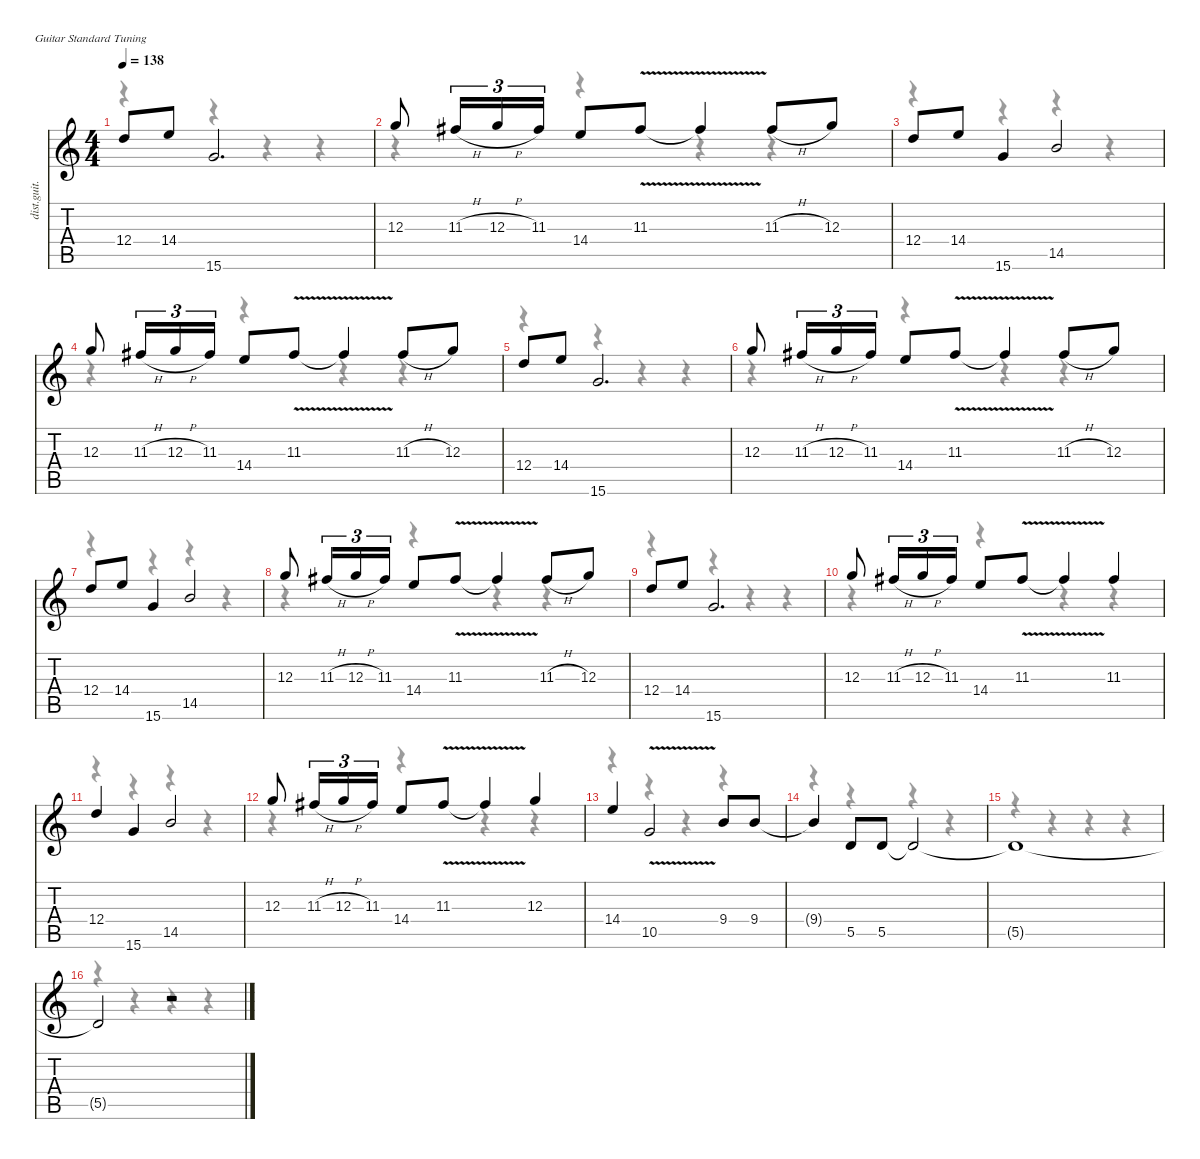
\defaultSystemsLayout 4
\hideDynamics
\bracketExtendMode nobrackets
\track ("Kirk Hammett ( Solo 1 )" "dist.guit.") {instrument distortionguitar}
\staff {score tabs}
\tuning (E4 B3 G3 D3 A2 E2)
\voice
\ts (4 4)
\tempo 138
\clef g2
\ks c
12.4.8{dy f} 14.4.8 15.6.2{d} |
12.3.8 11.3{h acc #}.16{tu (3 2)} 12.3{h}.16{tu (3 2)} 11.3{acc #}.16{tu (3 2)} 14.4.8 11.3{v acc #}.8 11.3{v t acc #}.4 11.3{h acc #}.8 12.3.8 |
12.4.8 14.4.8 15.6.4 14.5.2 |
12.3.8 11.3{h acc #}.16{tu (3 2)} 12.3{h}.16{tu (3 2)} 11.3{acc #}.16{tu (3 2)} 14.4.8 11.3{v acc #}.8 11.3{v t acc #}.4 11.3{h acc #}.8 12.3.8 |
12.4.8 14.4.8 15.6.2{d} |
12.3.8 11.3{h acc #}.16{tu (3 2)} 12.3{h}.16{tu (3 2)} 11.3{acc #}.16{tu (3 2)} 14.4.8 11.3{v acc #}.8 11.3{v t acc #}.4 11.3{h acc #}.8 12.3.8 |
12.4.8 14.4.8 15.6.4 14.5.2 |
12.3.8 11.3{h acc #}.16{tu (3 2)} 12.3{h}.16{tu (3 2)} 11.3{acc #}.16{tu (3 2)} 14.4.8 11.3{v acc #}.8 11.3{v t acc #}.4 11.3{h acc #}.8 12.3.8 |
12.4.8 14.4.8 15.6.2{d} |
12.3.8 11.3{h acc #}.16{tu (3 2)} 12.3{h}.16{tu (3 2)} 11.3{acc #}.16{tu (3 2)} 14.4.8 11.3{v acc #}.8 11.3{v t acc #}.4 11.3{acc #}.4 |
12.4.4 15.6.4 14.5.2 |
12.3.8 11.3{h acc #}.16{tu (3 2)} 12.3{h}.16{tu (3 2)} 11.3{acc #}.16{tu (3 2)} 14.4.8 11.3{v acc #}.8 11.3{v t acc #}.4 12.3.4 |
14.4.4 10.5{v}.2 9.4.8 9.4.8 |
9.4{t}.4 5.5.8 5.5.8 5.5{t}.2 |
5.5{t}.1 |
5.5{t}.2 r.2
\voice
\clef g2
\ottava regular
\simile none
\ks c
r.4{dy mf} r.4 r.4 r.4 |
r.4 r.4 r.4 r.4 |
r.4 r.4 r.4 r.4 |
r.4 r.4 r.4 r.4 |
r.4 r.4 r.4 r.4 |
r.4 r.4 r.4 r.4 |
r.4 r.4 r.4 r.4 |
r.4 r.4 r.4 r.4 |
r.4 r.4 r.4 r.4 |
r.4 r.4 r.4 r.4 |
r.4 r.4 r.4 r.4 |
r.4 r.4 r.4 r.4 |
r.4 r.4 r.4 r.4 |
r.4 r.4 r.4 r.4 |
r.4 r.4 r.4 r.4 |
r.4 r.4 r.4 r.4
